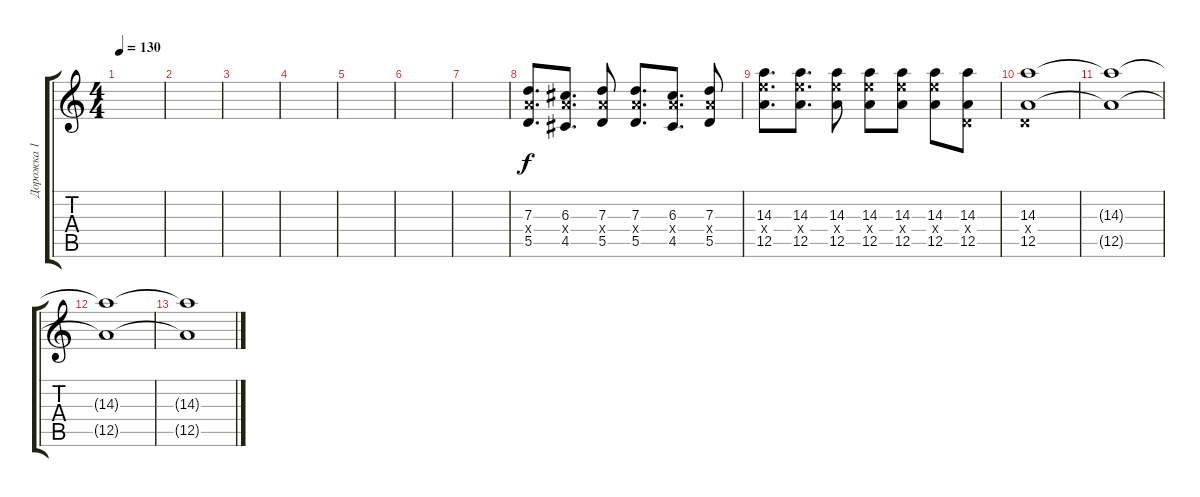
\track ("Дорожка 1" "Дорожка 1") {instrument overdrivenguitar}
\staff {score tabs}
\tuning (E4 B3 G3 D3 A2 E2) {hide}
\ts (4 4)
\tempo 130
\clef g2
\ks c
|
|
|
|
|
|
|
(7.3 7.4{x} 5.5).8{d} (6.3 7.4{x} 4.5).8{d} (7.3 7.4{x} 5.5).8 (7.3 7.4{x} 5.5).8{d} (6.3 7.4{x} 4.5).8{d} (7.3 7.4{x} 5.5).8 |
(14.3 14.4{x} 12.5).8{d} (14.3 14.4{x} 12.5).8{d} (14.3 14.4{x} 12.5).8 (14.3 14.4{x} 12.5).8 (14.3 14.4{x} 12.5).8 (14.3 14.4{x} 12.5).8 (14.3 0.4{x} 12.5).8 |
(14.3 0.4{x} 12.5).1 |
(14.3{t} 12.5{t}).1 |
(14.3{t} 12.5{t}).1 |
(14.3{t} 12.5{t}).1
